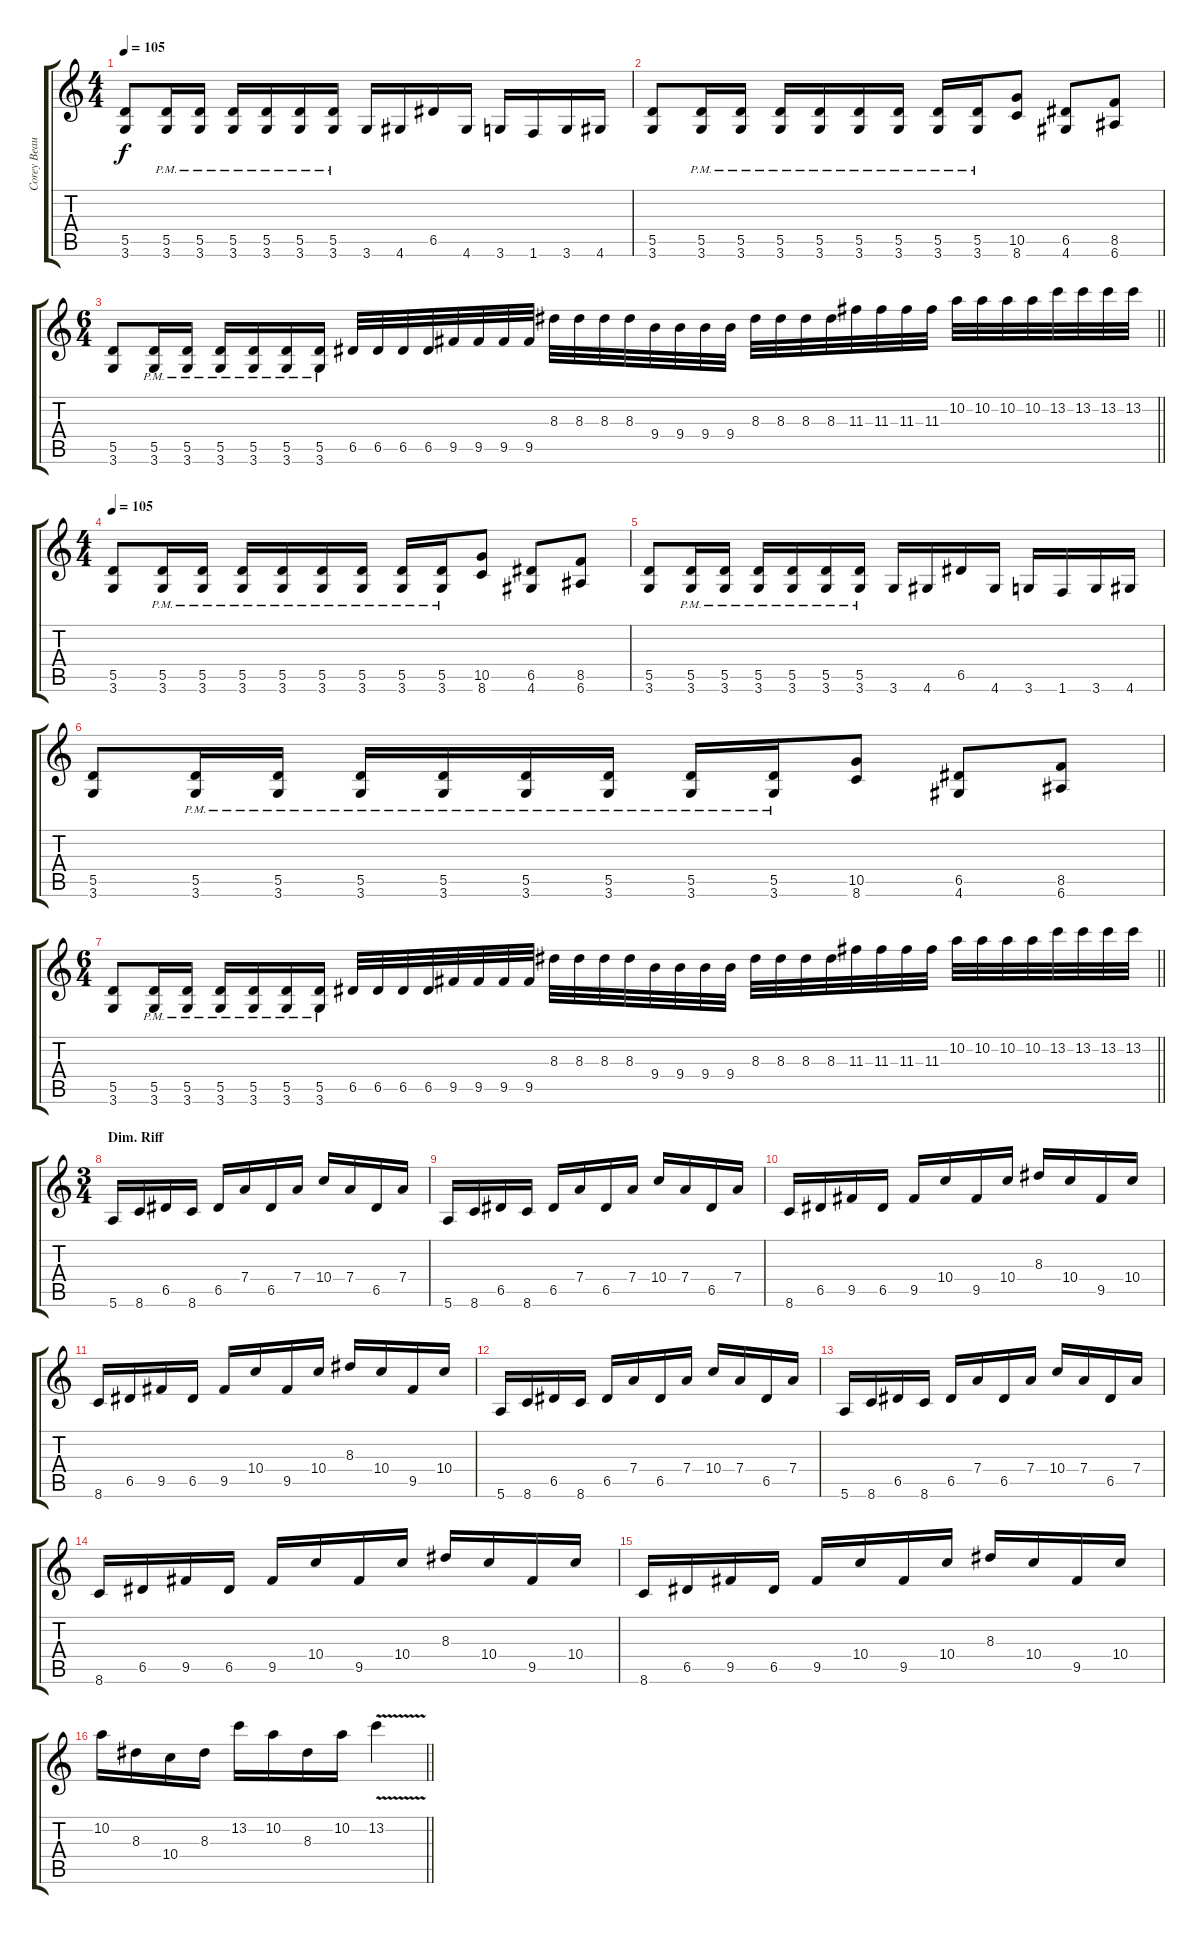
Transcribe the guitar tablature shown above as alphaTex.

\track ("Corey Beaulieu" "Corey Beau") {instrument distortionguitar}
\staff {score tabs}
\tuning (E4 B3 G3 D3 A2 E2) {hide}
\ts (4 4)
\tempo 105
\clef g2
\ks c
(5.5 3.6).8{dy f} (5.5{pm} 3.6{pm}).16 (5.5{pm} 3.6{pm}).16 (5.5{pm} 3.6{pm}).16 (5.5{pm} 3.6{pm}).16 (5.5{pm} 3.6{pm}).16 (5.5{pm} 3.6{pm}).16 3.6.16 4.6.16 6.5.16 4.6.16 3.6.16 1.6.16 3.6.16 4.6.16 |
(5.5 3.6).8 (5.5{pm} 3.6{pm}).16 (5.5{pm} 3.6{pm}).16 (5.5{pm} 3.6{pm}).16 (5.5{pm} 3.6{pm}).16 (5.5{pm} 3.6{pm}).16 (5.5{pm} 3.6{pm}).16 (5.5{pm} 3.6{pm}).16 (5.5{pm} 3.6{pm}).16 (10.5 8.6).8 (6.5 4.6).8 (8.5 6.6).8 |
\ts (6 4)
\barLineRight lightlight
(5.5 3.6).8 (5.5{pm} 3.6{pm}).16 (5.5{pm} 3.6{pm}).16 (5.5{pm} 3.6{pm}).16 (5.5{pm} 3.6{pm}).16 (5.5{pm} 3.6{pm}).16 (5.5{pm} 3.6{pm}).16 6.5.32 6.5.32 6.5.32 6.5.32 9.5.32 9.5.32 9.5.32 9.5.32 8.3.32 8.3.32 8.3.32 8.3.32 9.4.32 9.4.32 9.4.32 9.4.32 8.3.32 8.3.32 8.3.32 8.3.32 11.3.32 11.3.32 11.3.32 11.3.32 10.2.32 10.2.32 10.2.32 10.2.32 13.2.32 13.2.32 13.2.32 13.2.32 |
\ts (4 4)
\tempo 105
(5.5 3.6).8 (5.5{pm} 3.6{pm}).16 (5.5{pm} 3.6{pm}).16 (5.5{pm} 3.6{pm}).16 (5.5{pm} 3.6{pm}).16 (5.5{pm} 3.6{pm}).16 (5.5{pm} 3.6{pm}).16 (5.5{pm} 3.6{pm}).16 (5.5{pm} 3.6{pm}).16 (10.5 8.6).8 (6.5 4.6).8 (8.5 6.6).8 |
(5.5 3.6).8 (5.5{pm} 3.6{pm}).16 (5.5{pm} 3.6{pm}).16 (5.5{pm} 3.6{pm}).16 (5.5{pm} 3.6{pm}).16 (5.5{pm} 3.6{pm}).16 (5.5{pm} 3.6{pm}).16 3.6.16 4.6.16 6.5.16 4.6.16 3.6.16 1.6.16 3.6.16 4.6.16 |
(5.5 3.6).8 (5.5{pm} 3.6{pm}).16 (5.5{pm} 3.6{pm}).16 (5.5{pm} 3.6{pm}).16 (5.5{pm} 3.6{pm}).16 (5.5{pm} 3.6{pm}).16 (5.5{pm} 3.6{pm}).16 (5.5{pm} 3.6{pm}).16 (5.5{pm} 3.6{pm}).16 (10.5 8.6).8 (6.5 4.6).8 (8.5 6.6).8 |
\ts (6 4)
\barLineRight lightlight
(5.5 3.6).8 (5.5{pm} 3.6{pm}).16 (5.5{pm} 3.6{pm}).16 (5.5{pm} 3.6{pm}).16 (5.5{pm} 3.6{pm}).16 (5.5{pm} 3.6{pm}).16 (5.5{pm} 3.6{pm}).16 6.5.32 6.5.32 6.5.32 6.5.32 9.5.32 9.5.32 9.5.32 9.5.32 8.3.32 8.3.32 8.3.32 8.3.32 9.4.32 9.4.32 9.4.32 9.4.32 8.3.32 8.3.32 8.3.32 8.3.32 11.3.32 11.3.32 11.3.32 11.3.32 10.2.32 10.2.32 10.2.32 10.2.32 13.2.32 13.2.32 13.2.32 13.2.32 |
\ts (3 4)
\section ("" "Dim. Riff")
5.6.16 8.6.16 6.5.16 8.6.16 6.5.16 7.4.16 6.5.16 7.4.16 10.4.16 7.4.16 6.5.16 7.4.16 |
5.6.16 8.6.16 6.5.16 8.6.16 6.5.16 7.4.16 6.5.16 7.4.16 10.4.16 7.4.16 6.5.16 7.4.16 |
8.6.16 6.5.16 9.5.16 6.5.16 9.5.16 10.4.16 9.5.16 10.4.16 8.3.16 10.4.16 9.5.16 10.4.16 |
8.6.16 6.5.16 9.5.16 6.5.16 9.5.16 10.4.16 9.5.16 10.4.16 8.3.16 10.4.16 9.5.16 10.4.16 |
5.6.16 8.6.16 6.5.16 8.6.16 6.5.16 7.4.16 6.5.16 7.4.16 10.4.16 7.4.16 6.5.16 7.4.16 |
5.6.16 8.6.16 6.5.16 8.6.16 6.5.16 7.4.16 6.5.16 7.4.16 10.4.16 7.4.16 6.5.16 7.4.16 |
8.6.16 6.5.16 9.5.16 6.5.16 9.5.16 10.4.16 9.5.16 10.4.16 8.3.16 10.4.16 9.5.16 10.4.16 |
8.6.16 6.5.16 9.5.16 6.5.16 9.5.16 10.4.16 9.5.16 10.4.16 8.3.16 10.4.16 9.5.16 10.4.16 |
\barLineRight lightlight
10.2.16 8.3.16 10.4.16 8.3.16 13.2.16 10.2.16 8.3.16 10.2.16 13.2{v}.4
